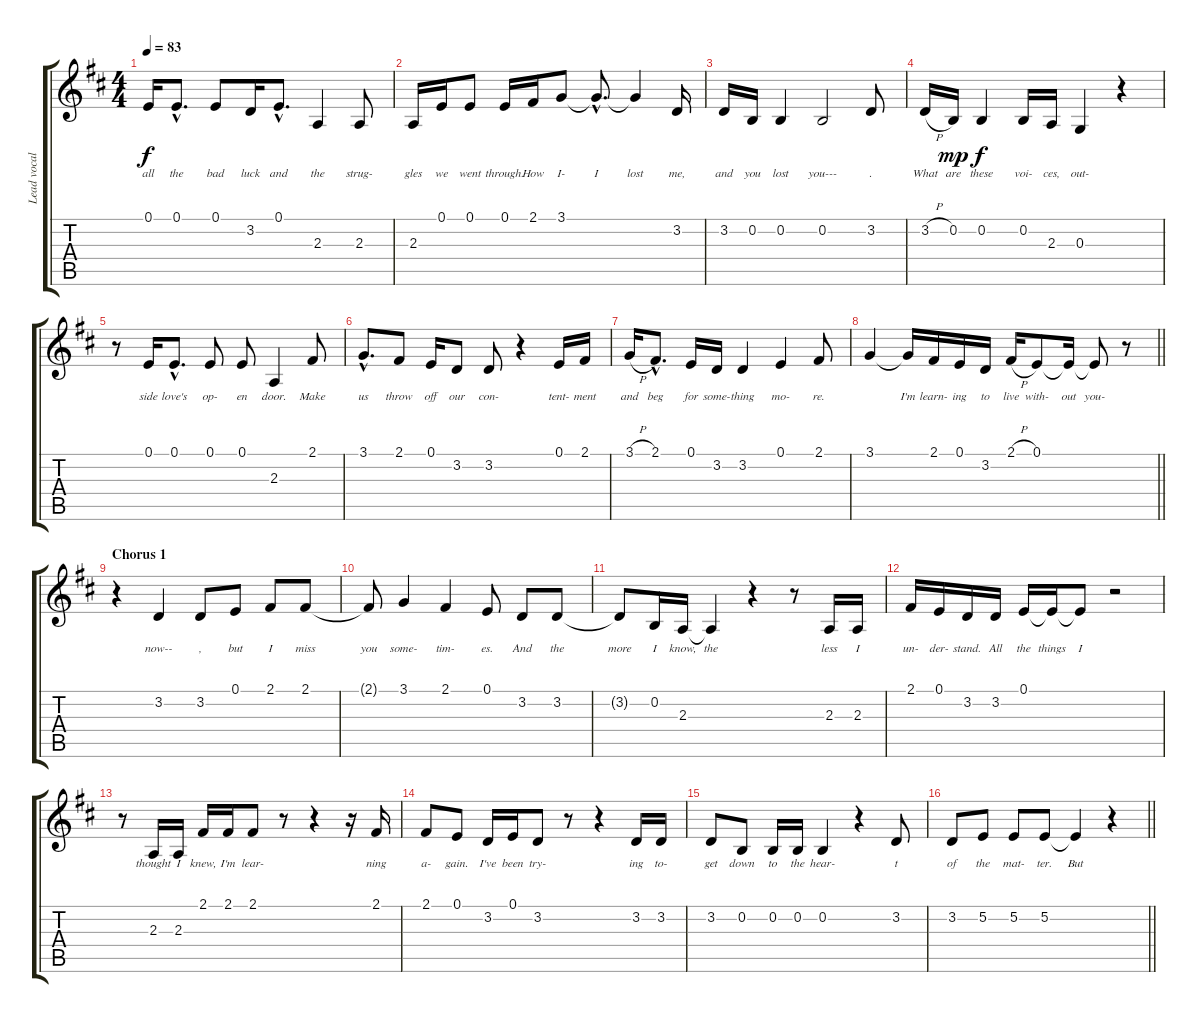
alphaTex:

\track ("Lead vocal - Henley" "Lead vocal") {instrument flute}
\staff {score tabs}
\tuning (E4 B3 G3 D3 A2 E2) {hide}
\ts (4 4)
\tempo 83
\clef g2
\ks d
0.1.16{lyrics (0 "all") lyrics (1 "") lyrics (2 "") lyrics (3 "") lyrics (4 "") dy f} 0.1{hac}.8{d lyrics (0 "the") lyrics (1 "") lyrics (2 "") lyrics (3 "") lyrics (4 "")} 0.1.8{lyrics (0 "bad") lyrics (1 "") lyrics (2 "") lyrics (3 "") lyrics (4 "")} 3.2.16{lyrics (0 "luck") lyrics (1 "") lyrics (2 "") lyrics (3 "") lyrics (4 "")} 0.1{hac}.8{d lyrics (0 "and") lyrics (1 "") lyrics (2 "") lyrics (3 "") lyrics (4 "")} 2.3.4{lyrics (0 "the") lyrics (1 "") lyrics (2 "") lyrics (3 "") lyrics (4 "")} 2.3.8{lyrics (0 "strug-") lyrics (1 "") lyrics (2 "") lyrics (3 "") lyrics (4 "")} |
2.3.16{lyrics (0 "gles") lyrics (1 "") lyrics (2 "") lyrics (3 "") lyrics (4 "")} 0.1.16{lyrics (0 "we") lyrics (1 "") lyrics (2 "") lyrics (3 "") lyrics (4 "")} 0.1.8{lyrics (0 "went") lyrics (1 "") lyrics (2 "") lyrics (3 "") lyrics (4 "")} 0.1.16{lyrics (0 "through.") lyrics (1 "") lyrics (2 "") lyrics (3 "") lyrics (4 "")} 2.1.16{lyrics (0 "How") lyrics (1 "") lyrics (2 "") lyrics (3 "") lyrics (4 "")} 3.1.8{lyrics (0 "I-") lyrics (1 "") lyrics (2 "") lyrics (3 "") lyrics (4 "")} 3.1{hac t}.8{d lyrics (0 "I") lyrics (1 "") lyrics (2 "") lyrics (3 "") lyrics (4 "")} 3.1{t}.4{lyrics (0 "lost") lyrics (1 "") lyrics (2 "") lyrics (3 "") lyrics (4 "")} 3.2.16{lyrics (0 "me,") lyrics (1 "") lyrics (2 "") lyrics (3 "") lyrics (4 "")} |
3.2.16{lyrics (0 "and") lyrics (1 "") lyrics (2 "") lyrics (3 "") lyrics (4 "")} 0.2.16{lyrics (0 "you") lyrics (1 "") lyrics (2 "") lyrics (3 "") lyrics (4 "")} 0.2.4{lyrics (0 "lost") lyrics (1 "") lyrics (2 "") lyrics (3 "") lyrics (4 "")} 0.2.2{lyrics (0 "you---") lyrics (1 "") lyrics (2 "") lyrics (3 "") lyrics (4 "")} 3.2.8{lyrics (0 ".") lyrics (1 "") lyrics (2 "") lyrics (3 "") lyrics (4 "")} |
3.2{h}.16{lyrics (0 "What") lyrics (1 "") lyrics (2 "") lyrics (3 "") lyrics (4 "")} 0.2.16{lyrics (0 "are") lyrics (1 "") lyrics (2 "") lyrics (3 "") lyrics (4 "") dy mp} 0.2.4{lyrics (0 "these") lyrics (1 "") lyrics (2 "") lyrics (3 "") lyrics (4 "") dy f} 0.2.16{lyrics (0 "voi-") lyrics (1 "") lyrics (2 "") lyrics (3 "") lyrics (4 "")} 2.3.16{lyrics (0 "ces,") lyrics (1 "") lyrics (2 "") lyrics (3 "") lyrics (4 "")} 0.3.4{lyrics (0 "out-") lyrics (1 "") lyrics (2 "") lyrics (3 "") lyrics (4 "")} r.4 |
r.8 0.1.16{lyrics (0 "side") lyrics (1 "") lyrics (2 "") lyrics (3 "") lyrics (4 "")} 0.1{hac}.8{d lyrics (0 "love's") lyrics (1 "") lyrics (2 "") lyrics (3 "") lyrics (4 "")} 0.1.8{lyrics (0 "op-") lyrics (1 "") lyrics (2 "") lyrics (3 "") lyrics (4 "")} 0.1.8{lyrics (0 "en") lyrics (1 "") lyrics (2 "") lyrics (3 "") lyrics (4 "")} 2.3.4{lyrics (0 "door.") lyrics (1 "") lyrics (2 "") lyrics (3 "") lyrics (4 "")} 2.1.8{lyrics (0 "Make") lyrics (1 "") lyrics (2 "") lyrics (3 "") lyrics (4 "")} |
3.1{hac}.8{d lyrics (0 "us") lyrics (1 "") lyrics (2 "") lyrics (3 "") lyrics (4 "")} 2.1.8{lyrics (0 "throw") lyrics (1 "") lyrics (2 "") lyrics (3 "") lyrics (4 "")} 0.1.16{lyrics (0 "off") lyrics (1 "") lyrics (2 "") lyrics (3 "") lyrics (4 "")} 3.2.8{lyrics (0 "our") lyrics (1 "") lyrics (2 "") lyrics (3 "") lyrics (4 "")} 3.2.8{lyrics (0 "con-") lyrics (1 "") lyrics (2 "") lyrics (3 "") lyrics (4 "")} r.4 0.1.16{lyrics (0 "tent-") lyrics (1 "") lyrics (2 "") lyrics (3 "") lyrics (4 "")} 2.1.16{lyrics (0 "ment") lyrics (1 "") lyrics (2 "") lyrics (3 "") lyrics (4 "")} |
3.1{h}.16{lyrics (0 "and") lyrics (1 "") lyrics (2 "") lyrics (3 "") lyrics (4 "")} 2.1{hac}.8{d lyrics (0 "beg") lyrics (1 "") lyrics (2 "") lyrics (3 "") lyrics (4 "")} 0.1.16{lyrics (0 "for") lyrics (1 "") lyrics (2 "") lyrics (3 "") lyrics (4 "")} 3.2.16{lyrics (0 "some-") lyrics (1 "") lyrics (2 "") lyrics (3 "") lyrics (4 "")} 3.2.4{lyrics (0 "thing") lyrics (1 "") lyrics (2 "") lyrics (3 "") lyrics (4 "")} 0.1.4{lyrics (0 "mo-") lyrics (1 "") lyrics (2 "") lyrics (3 "") lyrics (4 "")} 2.1.8{lyrics (0 "re.") lyrics (1 "") lyrics (2 "") lyrics (3 "") lyrics (4 "")} |
\barLineRight lightlight
3.1.4{lyrics (0 "") lyrics (1 "") lyrics (2 "") lyrics (3 "") lyrics (4 "")} 3.1{t}.16{lyrics (0 "I'm") lyrics (1 "") lyrics (2 "") lyrics (3 "") lyrics (4 "")} 2.1.16{lyrics (0 "learn-") lyrics (1 "") lyrics (2 "") lyrics (3 "") lyrics (4 "")} 0.1.16{lyrics (0 "ing") lyrics (1 "") lyrics (2 "") lyrics (3 "") lyrics (4 "")} 3.2.16{lyrics (0 "to") lyrics (1 "") lyrics (2 "") lyrics (3 "") lyrics (4 "")} 2.1{h}.16{lyrics (0 "live") lyrics (1 "") lyrics (2 "") lyrics (3 "") lyrics (4 "")} 0.1.8{lyrics (0 "with-") lyrics (1 "") lyrics (2 "") lyrics (3 "") lyrics (4 "")} 0.1{t}.16{lyrics (0 "out") lyrics (1 "") lyrics (2 "") lyrics (3 "") lyrics (4 "")} 0.1{t}.8{lyrics (0 "you-") lyrics (1 "") lyrics (2 "") lyrics (3 "") lyrics (4 "")} r.8 |
\section ("" "Chorus 1")
r.4 3.2.4{lyrics (0 "now--") lyrics (1 "") lyrics (2 "") lyrics (3 "") lyrics (4 "")} 3.2.8{lyrics (0 ",") lyrics (1 "") lyrics (2 "") lyrics (3 "") lyrics (4 "")} 0.1.8{lyrics (0 "but") lyrics (1 "") lyrics (2 "") lyrics (3 "") lyrics (4 "")} 2.1.8{lyrics (0 "I") lyrics (1 "") lyrics (2 "") lyrics (3 "") lyrics (4 "")} 2.1.8{lyrics (0 "miss") lyrics (1 "") lyrics (2 "") lyrics (3 "") lyrics (4 "")} |
2.1{t}.8{lyrics (0 "you") lyrics (1 "") lyrics (2 "") lyrics (3 "") lyrics (4 "")} 3.1.4{lyrics (0 "some-") lyrics (1 "") lyrics (2 "") lyrics (3 "") lyrics (4 "")} 2.1.4{lyrics (0 "tim-") lyrics (1 "") lyrics (2 "") lyrics (3 "") lyrics (4 "")} 0.1.8{lyrics (0 "es.") lyrics (1 "") lyrics (2 "") lyrics (3 "") lyrics (4 "")} 3.2.8{lyrics (0 "And") lyrics (1 "") lyrics (2 "") lyrics (3 "") lyrics (4 "")} 3.2.8{lyrics (0 "the") lyrics (1 "") lyrics (2 "") lyrics (3 "") lyrics (4 "")} |
3.2{t}.8{lyrics (0 "more") lyrics (1 "") lyrics (2 "") lyrics (3 "") lyrics (4 "")} 0.2.16{lyrics (0 "I") lyrics (1 "") lyrics (2 "") lyrics (3 "") lyrics (4 "")} 2.3.16{lyrics (0 "know,") lyrics (1 "") lyrics (2 "") lyrics (3 "") lyrics (4 "")} 2.3{t}.4{lyrics (0 "the") lyrics (1 "") lyrics (2 "") lyrics (3 "") lyrics (4 "")} r.4 r.8 2.3.16{lyrics (0 "less") lyrics (1 "") lyrics (2 "") lyrics (3 "") lyrics (4 "")} 2.3.16{lyrics (0 "I") lyrics (1 "") lyrics (2 "") lyrics (3 "") lyrics (4 "")} |
2.1.16{lyrics (0 "un-") lyrics (1 "") lyrics (2 "") lyrics (3 "") lyrics (4 "")} 0.1.16{lyrics (0 "der-") lyrics (1 "") lyrics (2 "") lyrics (3 "") lyrics (4 "")} 3.2.16{lyrics (0 "stand.") lyrics (1 "") lyrics (2 "") lyrics (3 "") lyrics (4 "")} 3.2.16{lyrics (0 "All") lyrics (1 "") lyrics (2 "") lyrics (3 "") lyrics (4 "")} 0.1.16{lyrics (0 "the") lyrics (1 "") lyrics (2 "") lyrics (3 "") lyrics (4 "")} 0.1{t}.16{lyrics (0 "things") lyrics (1 "") lyrics (2 "") lyrics (3 "") lyrics (4 "")} 0.1{t}.8{lyrics (0 "I") lyrics (1 "") lyrics (2 "") lyrics (3 "") lyrics (4 "")} r.2 |
r.8 2.3.16{lyrics (0 "thought") lyrics (1 "") lyrics (2 "") lyrics (3 "") lyrics (4 "")} 2.3.16{lyrics (0 "I") lyrics (1 "") lyrics (2 "") lyrics (3 "") lyrics (4 "")} 2.1.16{lyrics (0 "knew,") lyrics (1 "") lyrics (2 "") lyrics (3 "") lyrics (4 "")} 2.1.16{lyrics (0 "I'm") lyrics (1 "") lyrics (2 "") lyrics (3 "") lyrics (4 "")} 2.1.8{lyrics (0 "lear-") lyrics (1 "") lyrics (2 "") lyrics (3 "") lyrics (4 "")} r.8 r.4 r.16 2.1.16{lyrics (0 "ning") lyrics (1 "") lyrics (2 "") lyrics (3 "") lyrics (4 "")} |
2.1.8{lyrics (0 "a-") lyrics (1 "") lyrics (2 "") lyrics (3 "") lyrics (4 "")} 0.1.8{lyrics (0 "gain.") lyrics (1 "") lyrics (2 "") lyrics (3 "") lyrics (4 "")} 3.2.16{lyrics (0 "I've") lyrics (1 "") lyrics (2 "") lyrics (3 "") lyrics (4 "")} 0.1.16{lyrics (0 "been") lyrics (1 "") lyrics (2 "") lyrics (3 "") lyrics (4 "")} 3.2.8{lyrics (0 "try-") lyrics (1 "") lyrics (2 "") lyrics (3 "") lyrics (4 "")} r.8 r.4 3.2.16{lyrics (0 "ing") lyrics (1 "") lyrics (2 "") lyrics (3 "") lyrics (4 "")} 3.2.16{lyrics (0 "to-") lyrics (1 "") lyrics (2 "") lyrics (3 "") lyrics (4 "")} |
3.2.8{lyrics (0 "get") lyrics (1 "") lyrics (2 "") lyrics (3 "") lyrics (4 "")} 0.2.8{lyrics (0 "down") lyrics (1 "") lyrics (2 "") lyrics (3 "") lyrics (4 "")} 0.2.16{lyrics (0 "to") lyrics (1 "") lyrics (2 "") lyrics (3 "") lyrics (4 "")} 0.2.16{lyrics (0 "the") lyrics (1 "") lyrics (2 "") lyrics (3 "") lyrics (4 "")} 0.2.4{lyrics (0 "hear-") lyrics (1 "") lyrics (2 "") lyrics (3 "") lyrics (4 "")} r.4 3.2.8{lyrics (0 "t") lyrics (1 "") lyrics (2 "") lyrics (3 "") lyrics (4 "")} |
\barLineRight lightlight
3.2.8{lyrics (0 "of") lyrics (1 "") lyrics (2 "") lyrics (3 "") lyrics (4 "")} 5.2.8{lyrics (0 "the") lyrics (1 "") lyrics (2 "") lyrics (3 "") lyrics (4 "")} 5.2.8{lyrics (0 "mat-") lyrics (1 "") lyrics (2 "") lyrics (3 "") lyrics (4 "")} 5.2.8{lyrics (0 "ter.") lyrics (1 "") lyrics (2 "") lyrics (3 "") lyrics (4 "")} 5.2{t}.4{lyrics (0 "But") lyrics (1 "") lyrics (2 "") lyrics (3 "") lyrics (4 "")} r.4
